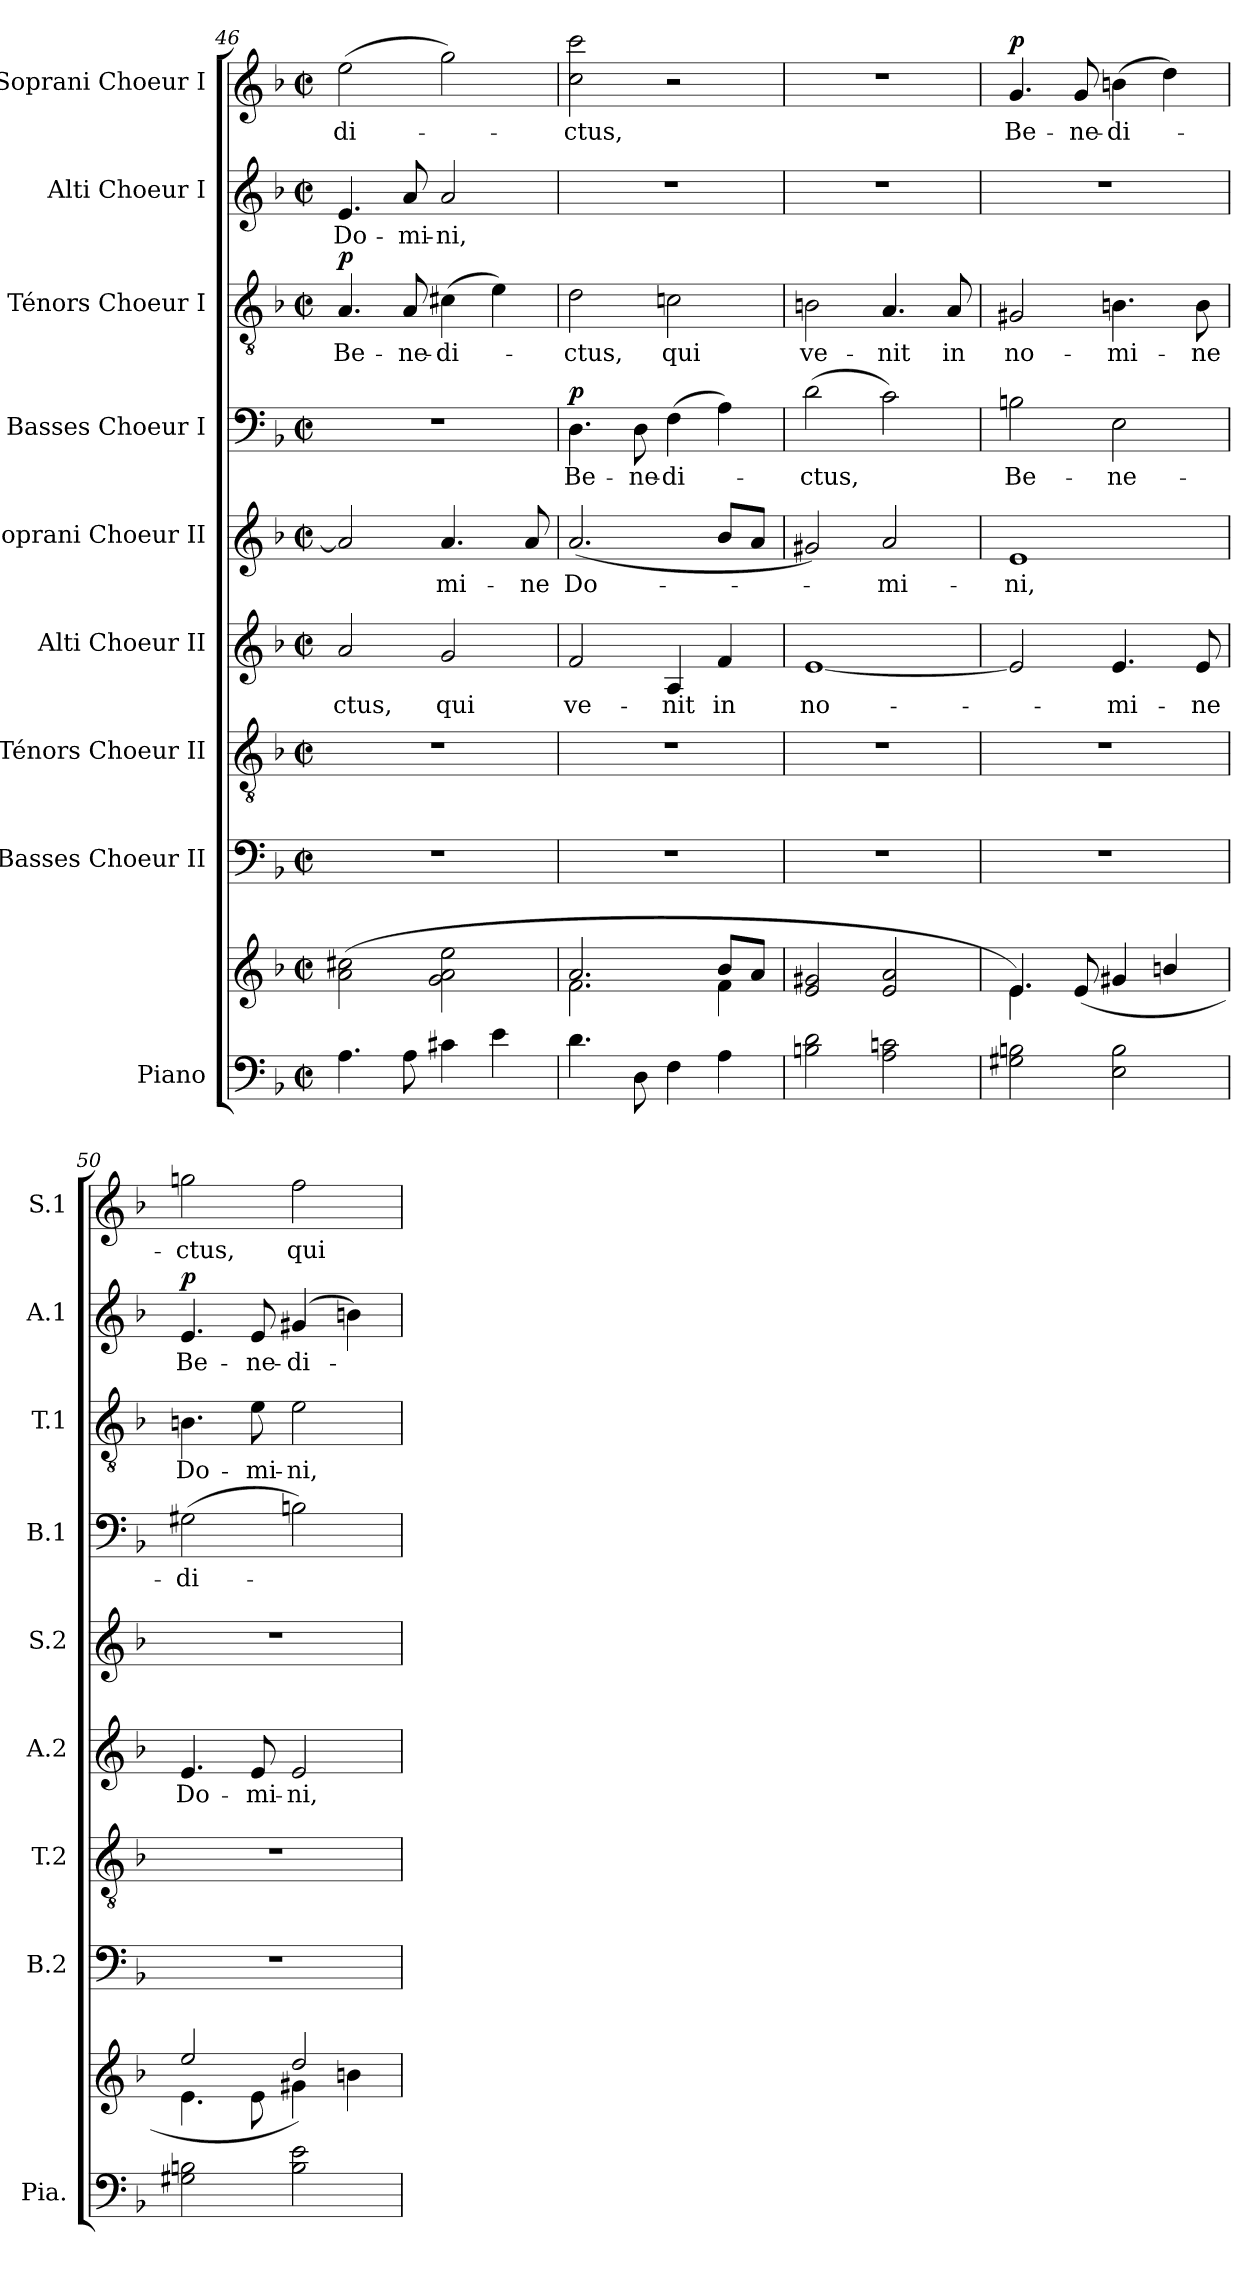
**kern	**kern	**kern	**kern	**kern	**text	**kern	**text	**kern	**text	**dynam	**kern	**text	**dynam	**kern	**text	**dynam	**kern	**text	**dynam
*part9	*part9	*part8	*part7	*part6	*part6	*part5	*part5	*part4	*part4	*part4	*part3	*part3	*part3	*part2	*part2	*part2	*part1	*part1	*part1
*staff10	*staff9	*staff8	*staff7	*staff6	*staff6	*staff5	*staff5	*staff4	*staff4	*staff4	*staff3	*staff3	*staff3	*staff2	*staff2	*staff2	*staff1	*staff1	*staff1
*I"Piano	*	*I"Basses Choeur II	*I"Ténors Choeur II	*I"Alti Choeur II	*	*I"Soprani Choeur II	*	*I"Basses Choeur I	*	*	*I"Ténors Choeur I	*	*	*I"Alti Choeur I	*	*	*I"Soprani Choeur I	*	*
*I'Pia.	*	*I'B.2	*I'T.2	*I'A.2	*	*I'S.2	*	*I'B.1	*	*	*I'T.1	*	*	*I'A.1	*	*	*I'S.1	*	*
*clefF4	*clefG2	*clefF4	*clefGv2	*clefG2	*	*clefG2	*	*clefF4	*	*	*clefGv2	*	*	*clefG2	*	*	*clefG2	*	*
*	*	*	*	*	*	*	*	*	*	*	*	*	*	*	*	*	*ITrd2c3	*	*
*k[b-]	*k[b-]	*k[b-]	*k[b-]	*k[b-]	*	*k[b-]	*	*k[b-]	*	*	*k[b-]	*	*	*k[b-]	*	*	*k[f#c#]	*	*
*M2/2	*M2/2	*M2/2	*M2/2	*M2/2	*	*M2/2	*	*M2/2	*	*	*M2/2	*	*	*M2/2	*	*	*M2/2	*	*
*met(c|)	*met(c|)	*met(c|)	*met(c|)	*met(c|)	*	*met(c|)	*	*met(c|)	*	*	*met(c|)	*	*	*met(c|)	*	*	*met(c|)	*	*
=46	=46	=46	=46	=46	=46	=46	=46	=46	=46	=46	=46	=46	=46	=46	=46	=46	=46	=46	=46
!	!	!	!	!	!	!	!	!	!	!	!	!	!LO:DY:a	!	!	!	!	!	!
4.A\	(2a\ 2cc#X\	1r	1r	2a/	-ctus,	2ai/]	.	1r	.	.	4.A/	Be-	p	4.e/	Do-	.	(2cc#i\	-di-	.
8A\	.	.	.	.	.	.	.	.	.	.	8A/	-ne-	.	8a/	-mi-	.	.	.	.
4c#X\	2g\ 2a\ 2ee\	.	.	2g/	qui	4.ai/	mi-	.	.	.	(4c#X\	-di-	.	2a/	-ni,	.	2eei\)	.	.
4e\	.	.	.	.	.	.	.	.	.	.	4e\)	.	.	.	.	.	.	.	.
.	.	.	.	.	.	8ai/	-ne	.	.	.	.	.	.	.	.	.	.	.	.
=47	=47	=47	=47	=47	=47	=47	=47	=47	=47	=47	=47	=47	=47	=47	=47	=47	=47	=47	=47
*	*^	*	*	*	*	*	*	*	*	*	*	*	*	*	*	*	*	*	*
!	!	!	!	!	!	!	!	!	!	!	!LO:DY:a	!	!	!	!	!	!	!	!	!
4.d\	2.a/	2.f\	1r	1r	2f/	ve-	(2.ai/	Do-	4.D\	Be-	p	2d\	-ctus,	.	1r	.	.	2ai\ 2aai\	-ctus,	.
8D\	.	.	.	.	.	.	.	.	8D\	-ne-	.	.	.	.	.	.	.	.	.	.
4F\	.	.	.	.	4A/	-nit	.	.	(4F\	-di-	.	2cn\	qui	.	.	.	.	2r	.	.
4A\	8b-/L	4f\	.	.	4f/	in	8b-i/L	.	4A\)	.	.	.	.	.	.	.	.	.	.	.
.	8a/J	.	.	.	.	.	8ai/J	.	.	.	.	.	.	.	.	.	.	.	.	.
*	*v	*v	*	*	*	*	*	*	*	*	*	*	*	*	*	*	*	*	*	*
=48	=48	=48	=48	=48	=48	=48	=48	=48	=48	=48	=48	=48	=48	=48	=48	=48	=48	=48	=48
2Bn\ 2d\	2e/ 2g#X/	1r	1r	[1e	no-	2g#Xi/)	.	(2d\	-ctus,	.	2Bn\	ve-	.	1r	.	.	1r	.	.
2A\ 2cn\	2e/ 2a/	.	.	.	.	2ai/	-mi-	2c\)	.	.	4.A/	-nit	.	.	.	.	.	.	.
.	.	.	.	.	.	.	.	.	.	.	8A/	in	.	.	.	.	.	.	.
!!LO:PB:g=z
=49	=49	=49	=49	=49	=49	=49	=49	=49	=49	=49	=49	=49	=49	=49	=49	=49	=49	=49	=49
*	*^	*	*	*	*	*	*	*	*	*	*	*	*	*	*	*	*	*	*
!	!	!	!	!	!	!	!	!	!	!	!	!	!	!	!	!	!	!	!	!LO:DY:a
2G#X\ 2Bn\	4.e/)	4.e\	1r	1r	2e/]	.	1ei	-ni,	2Bn\	Be-	.	2G#X/	no-	.	1r	.	.	4.ei/	Be-	p
.	(8e/	2ryy	.	.	.	.	.	.	.	.	.	.	.	.	.	.	.	8ei/	-ne-	.
2E\ 2B\	4g#X/	.	.	.	4.e/	-mi-	.	.	2E\	-ne-	.	4.Bn\	-mi-	.	.	.	.	(4g#Xi\	-di-	.
.	4bn/	.	.	.	.	.	.	.	.	.	.	.	.	.	.	.	.	4bi\)	.	.
.	.	8ryy	.	.	8e/	-ne	.	.	.	.	.	8B\	-ne	.	.	.	.	.	.	.
=50	=50	=50	=50	=50	=50	=50	=50	=50	=50	=50	=50	=50	=50	=50	=50	=50	=50	=50	=50	=50
!	!	!	!	!	!	!	!	!	!	!	!	!	!	!	!	!	!LO:DY:a	!	!	!
2G#X\ 2Bn\	2ee/	4.e\	1r	1r	4.e/	Do-	1r	.	(2G#X\	-di-	.	4.Bn\	Do-	.	4.e/	Be-	p	2eeni\	-ctus,	.
.	.	8e\	.	.	8e/	-mi-	.	.	.	.	.	8e\	-mi-	.	8e/	-ne-	.	.	.	.
2B\ 2e\	2dd/)	4g#X\	.	.	2e/	-ni,	.	.	2Bn\)	.	.	2e\	-ni,	.	(4g#X/	-di-	.	2ddi\	qui	.
.	.	4bn\	.	.	.	.	.	.	.	.	.	.	.	.	4bn\)	.	.	.	.	.
*	*v	*v	*	*	*	*	*	*	*	*	*	*	*	*	*	*	*	*	*	*
=	=	=	=	=	=	=	=	=	=	=	=	=	=	=	=	=	=	=	=
*-	*-	*-	*-	*-	*-	*-	*-	*-	*-	*-	*-	*-	*-	*-	*-	*-	*-	*-	*-
